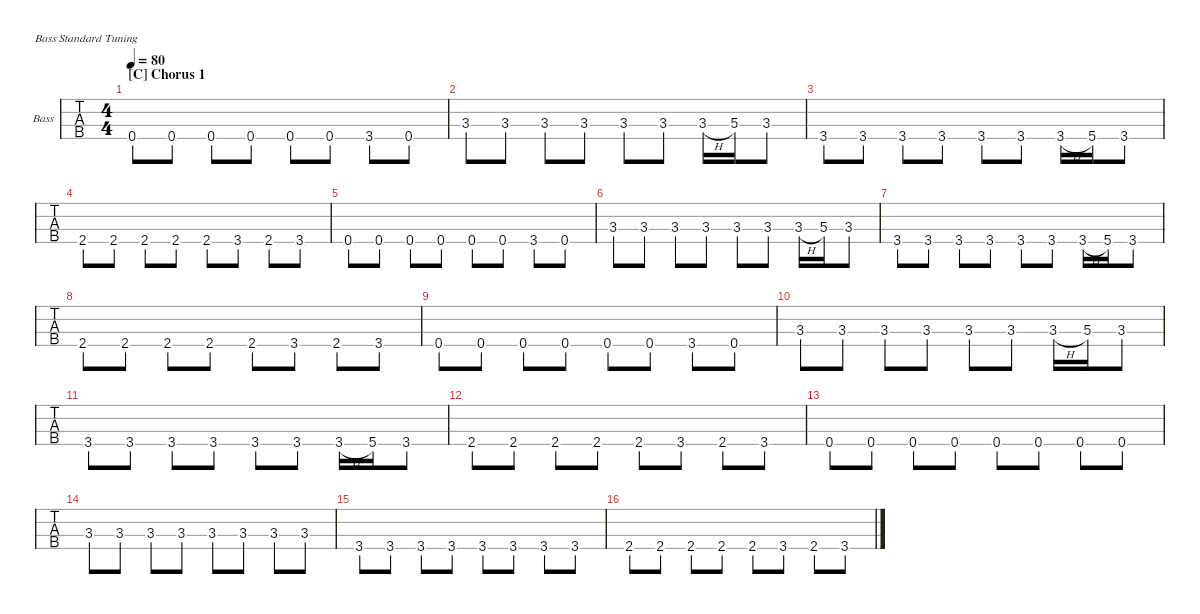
\hideDynamics
\bracketExtendMode nobrackets
\firstSystemTrackNameOrientation horizontal
\otherSystemsTrackNameOrientation horizontal
\track ("Bass" "Bass") {multiBarRest instrument electricbassfinger}
\staff {tabs}
\tuning (G2 D2 A1 E1)
\ts (4 4)
\section ("C" "Chorus 1")
\tempo 80
\clef f4
\ks g
0.4.8{dy f} 0.4.8 0.4.8 0.4.8 0.4.8 0.4.8 3.4.8 0.4.8 |
3.3.8 3.3.8 3.3.8 3.3.8 3.3.8 3.3.8 3.3{h}.16 5.3.16 3.3.8 |
3.4.8 3.4.8 3.4.8 3.4.8 3.4.8 3.4.8 3.4{h}.16 5.4.16 3.4.8 |
2.4.8 2.4.8 2.4.8 2.4.8 2.4.8 3.4.8 2.4.8 3.4.8 |
0.4.8 0.4.8 0.4.8 0.4.8 0.4.8 0.4.8 3.4.8 0.4.8 |
3.3.8 3.3.8 3.3.8 3.3.8 3.3.8 3.3.8 3.3{h}.16 5.3.16 3.3.8 |
3.4.8 3.4.8 3.4.8 3.4.8 3.4.8 3.4.8 3.4{h}.16 5.4.16 3.4.8 |
2.4.8 2.4.8 2.4.8 2.4.8 2.4.8 3.4.8 2.4.8 3.4.8 |
0.4.8 0.4.8 0.4.8 0.4.8 0.4.8 0.4.8 3.4.8 0.4.8 |
3.3.8 3.3.8 3.3.8 3.3.8 3.3.8 3.3.8 3.3{h}.16 5.3.16 3.3.8 |
3.4.8 3.4.8 3.4.8 3.4.8 3.4.8 3.4.8 3.4{h}.16 5.4.16 3.4.8 |
2.4.8 2.4.8 2.4.8 2.4.8 2.4.8 3.4.8 2.4.8 3.4.8 |
0.4.8 0.4.8 0.4.8 0.4.8 0.4.8 0.4.8 0.4.8 0.4.8 |
3.3.8 3.3.8 3.3.8 3.3.8 3.3.8 3.3.8 3.3.8 3.3.8 |
3.4.8 3.4.8 3.4.8 3.4.8 3.4.8 3.4.8 3.4.8 3.4.8 |
2.4.8 2.4.8 2.4.8 2.4.8 2.4.8 3.4.8 2.4.8 3.4.8
